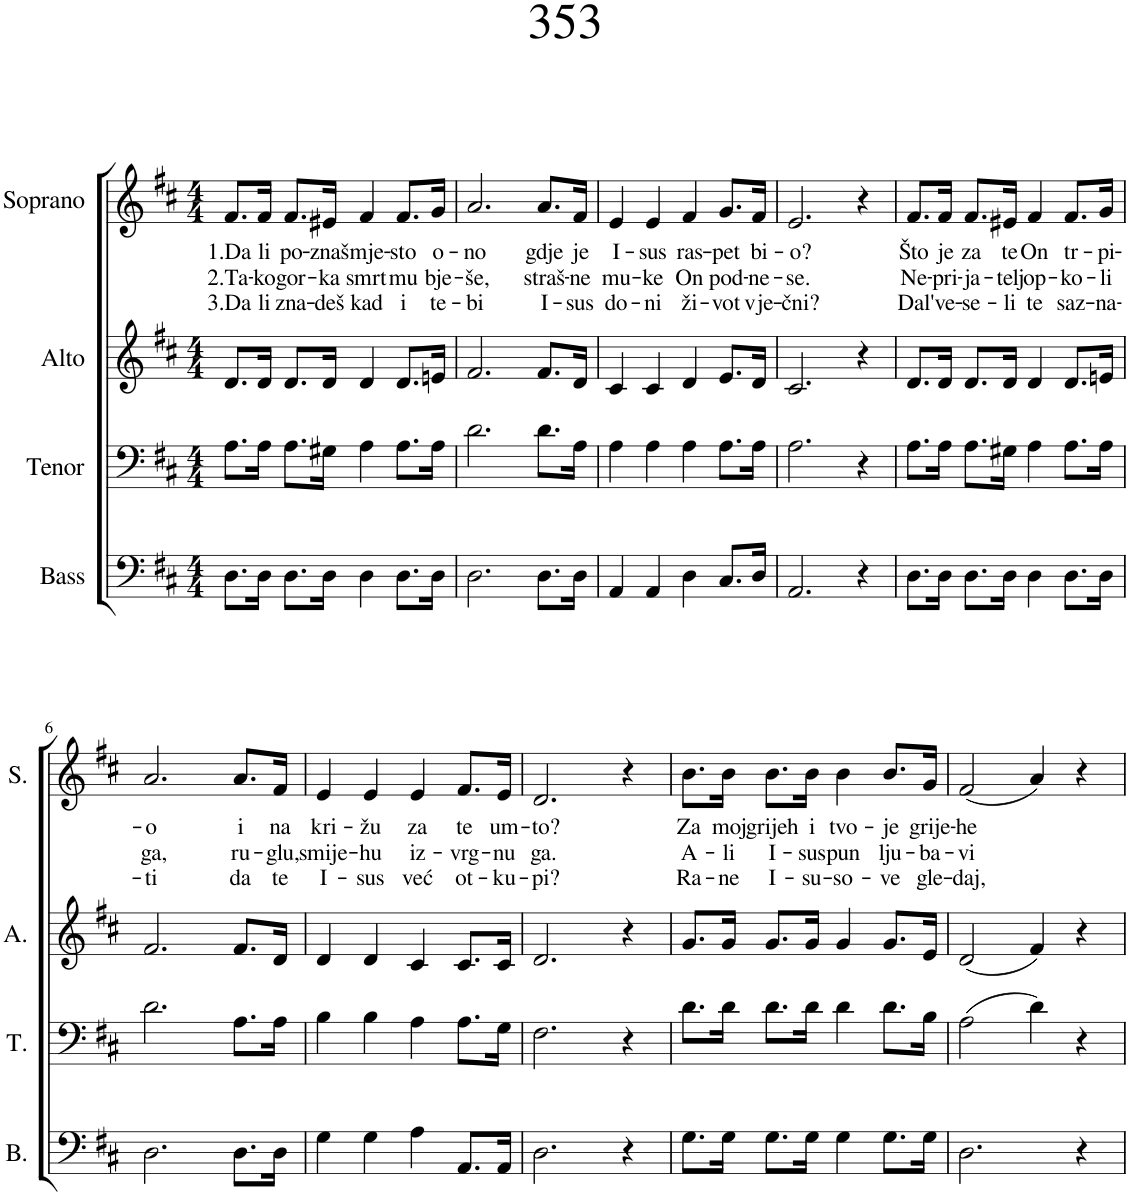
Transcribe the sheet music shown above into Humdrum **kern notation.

**kern	**kern	**kern	**kern	**text	**text	**text
*part4	*part3	*part2	*part1	*part1	*part1	*part1
*staff4	*staff3	*staff2	*staff1	*staff1	*staff1	*staff1
*I"Bass	*I"Tenor	*I"Alto	*I"Soprano	*	*	*
*I'B.	*I'T.	*I'A.	*I'S.	*	*	*
*clefF4	*clefF4	*clefG2	*clefG2	*	*	*
*k[f#c#]	*k[f#c#]	*k[f#c#]	*k[f#c#]	*	*	*
*M4/4	*M4/4	*M4/4	*M4/4	*	*	*
=1	=1	=1	=1	=1	=1	=1
!	!	!	!	!LO:LY:b	!LO:LY:b	!LO:LY:b
8.D\L	8.A\L	8.d/L	8.f#/L	1.Da	2.Ta-	3.Da
!	!	!	!	!LO:LY:b	!LO:LY:b	!LO:LY:b
16D\Jk	16A\Jk	16d/Jk	16f#/Jk	li	-ko	li
!	!	!	!	!LO:LY:b	!LO:LY:b	!LO:LY:b
8.D\L	8.A\L	8.d/L	8.f#/L	po-	gor-	zna-
!	!	!	!	!LO:LY:b	!LO:LY:b	!LO:LY:b
16D\Jk	16G#X\Jk	16d/Jk	16e#X/Jk	-znaš	-ka	-deš
!	!	!	!	!LO:LY:b	!LO:LY:b	!LO:LY:b
4D\	4A\	4d/	4f#/	mje-	smrt	kad
!	!	!	!	!LO:LY:b	!LO:LY:b	!LO:LY:b
8.D\L	8.A\L	8.d/L	8.f#/L	-sto	mu	i
!	!	!	!	!LO:LY:b	!LO:LY:b	!LO:LY:b
16D\Jk	16A\Jk	16en/Jk	16g/Jk	o-	bje-	te-
=2	=2	=2	=2	=2	=2	=2
!	!	!	!	!LO:LY:b	!LO:LY:b	!LO:LY:b
2.D\	2.d\	2.f#/	2.a/	-no	-še,	-bi
!	!	!	!	!LO:LY:b	!LO:LY:b	!LO:LY:b
8.D\L	8.d\L	8.f#/L	8.a/L	gdje	straš-	I-
!	!	!	!	!LO:LY:b	!LO:LY:b	!LO:LY:b
16D\Jk	16A\Jk	16d/Jk	16f#/Jk	je	-ne	-sus
=3	=3	=3	=3	=3	=3	=3
!	!	!	!	!LO:LY:b	!LO:LY:b	!LO:LY:b
4AA/	4A\	4c#/	4e/	I-	mu-	do-
!	!	!	!	!LO:LY:b	!LO:LY:b	!LO:LY:b
4AA/	4A\	4c#/	4e/	-sus	-ke	-ni
!	!	!	!	!LO:LY:b	!LO:LY:b	!LO:LY:b
4D\	4A\	4d/	4f#/	ras-	On	ži-
!	!	!	!	!LO:LY:b	!LO:LY:b	!LO:LY:b
8.C#/L	8.A\L	8.e/L	8.g/L	-pet	pod-	-vot
!	!	!	!	!LO:LY:b	!LO:LY:b	!LO:LY:b
16D/Jk	16A\Jk	16d/Jk	16f#/Jk	bi-	-ne-	vje-
=4	=4	=4	=4	=4	=4	=4
!	!	!	!	!LO:LY:b	!LO:LY:b	!LO:LY:b
2.AA/	2.A\	2.c#/	2.e/	-o?	-se.	-čni?
4r	4r	4r	4r	.	.	.
=5	=5	=5	=5	=5	=5	=5
!	!	!	!	!LO:LY:b	!LO:LY:b	!LO:LY:b
8.D\L	8.A\L	8.d/L	8.f#/L	Što	Ne-	Dal'
!	!	!	!	!LO:LY:b	!LO:LY:b	!LO:LY:b
16D\Jk	16A\Jk	16d/Jk	16f#/Jk	je	-pri-	ve-
!	!	!	!	!LO:LY:b	!LO:LY:b	!LO:LY:b
8.D\L	8.A\L	8.d/L	8.f#/L	za	-ja-	-se-
!	!	!	!	!LO:LY:b	!LO:LY:b	!LO:LY:b
16D\Jk	16G#X\Jk	16d/Jk	16e#X/Jk	te	-telj	-li
!	!	!	!	!LO:LY:b	!LO:LY:b	!LO:LY:b
4D\	4A\	4d/	4f#/	On	op-	te
!	!	!	!	!LO:LY:b	!LO:LY:b	!LO:LY:b
8.D\L	8.A\L	8.d/L	8.f#/L	tr-	-ko-	saz-
!	!	!	!	!LO:LY:b	!LO:LY:b	!LO:LY:b
16D\Jk	16A\Jk	16en/Jk	16g/Jk	-pi-	-li	-na-
!!LO:LB:g=z
=6	=6	=6	=6	=6	=6	=6
!	!	!	!	!LO:LY:b	!LO:LY:b	!LO:LY:b
2.D\	2.d\	2.f#/	2.a/	-o	ga,	-ti
!	!	!	!	!LO:LY:b	!LO:LY:b	!LO:LY:b
8.D\L	8.A\L	8.f#/L	8.a/L	i	ru-	da
!	!	!	!	!LO:LY:b	!LO:LY:b	!LO:LY:b
16D\Jk	16A\Jk	16d/Jk	16f#/Jk	na	-glu,	te
=7	=7	=7	=7	=7	=7	=7
!	!	!	!	!LO:LY:b	!LO:LY:b	!LO:LY:b
4G\	4B\	4d/	4e/	kri-	smije-	I-
!	!	!	!	!LO:LY:b	!LO:LY:b	!LO:LY:b
4G\	4B\	4d/	4e/	-žu	-hu	-sus
!	!	!	!	!LO:LY:b	!LO:LY:b	!LO:LY:b
4A\	4A\	4c#/	4e/	za	iz-	već
!	!	!	!	!LO:LY:b	!LO:LY:b	!LO:LY:b
8.AA/L	8.A\L	8.c#/L	8.f#/L	te	-vrg-	ot-
!	!	!	!	!LO:LY:b	!LO:LY:b	!LO:LY:b
16AA/Jk	16G\Jk	16c#/Jk	16e/Jk	um-	-nu	-ku-
=8	=8	=8	=8	=8	=8	=8
!	!	!	!	!LO:LY:b	!LO:LY:b	!LO:LY:b
2.D\	2.F#\	2.d/	2.d/	-to?	ga.	-pi?
4r	4r	4r	4r	.	.	.
=9	=9	=9	=9	=9	=9	=9
!	!	!	!	!LO:LY:b	!LO:LY:b	!LO:LY:b
8.G\L	8.d\L	8.g/L	8.b\L	Za	A-	Ra-
!	!	!	!	!LO:LY:b	!LO:LY:b	!LO:LY:b
16G\Jk	16d\Jk	16g/Jk	16b\Jk	moj	-li	-ne
!	!	!	!	!LO:LY:b	!LO:LY:b	!LO:LY:b
8.G\L	8.d\L	8.g/L	8.b\L	grijeh	I-	I-
!	!	!	!	!LO:LY:b	!LO:LY:b	!LO:LY:b
16G\Jk	16d\Jk	16g/Jk	16b\Jk	i	-sus	-su-
!	!	!	!	!LO:LY:b	!LO:LY:b	!LO:LY:b
4G\	4d\	4g/	4b\	tvo-	pun	-so-
!	!	!	!	!LO:LY:b	!LO:LY:b	!LO:LY:b
8.G\L	8.d\L	8.g/L	8.b/L	-je	lju-	-ve
!	!	!	!	!LO:LY:b	!LO:LY:b	!LO:LY:b
16G\Jk	16B\Jk	16e/Jk	16g/Jk	grije-	-ba-	gle-
=10	=10	=10	=10	=10	=10	=10
!	!	!	!	!LO:LY:b	!LO:LY:b	!LO:LY:b
2.D\	(2A\	(2d/	(2f#/	-he	-vi	-daj,
.	4d\)	4f#/)	4a/)	.	.	.
4r	4r	4r	4r	.	.	.
=	=	=	=	=	=	=
*-	*-	*-	*-	*-	*-	*-
